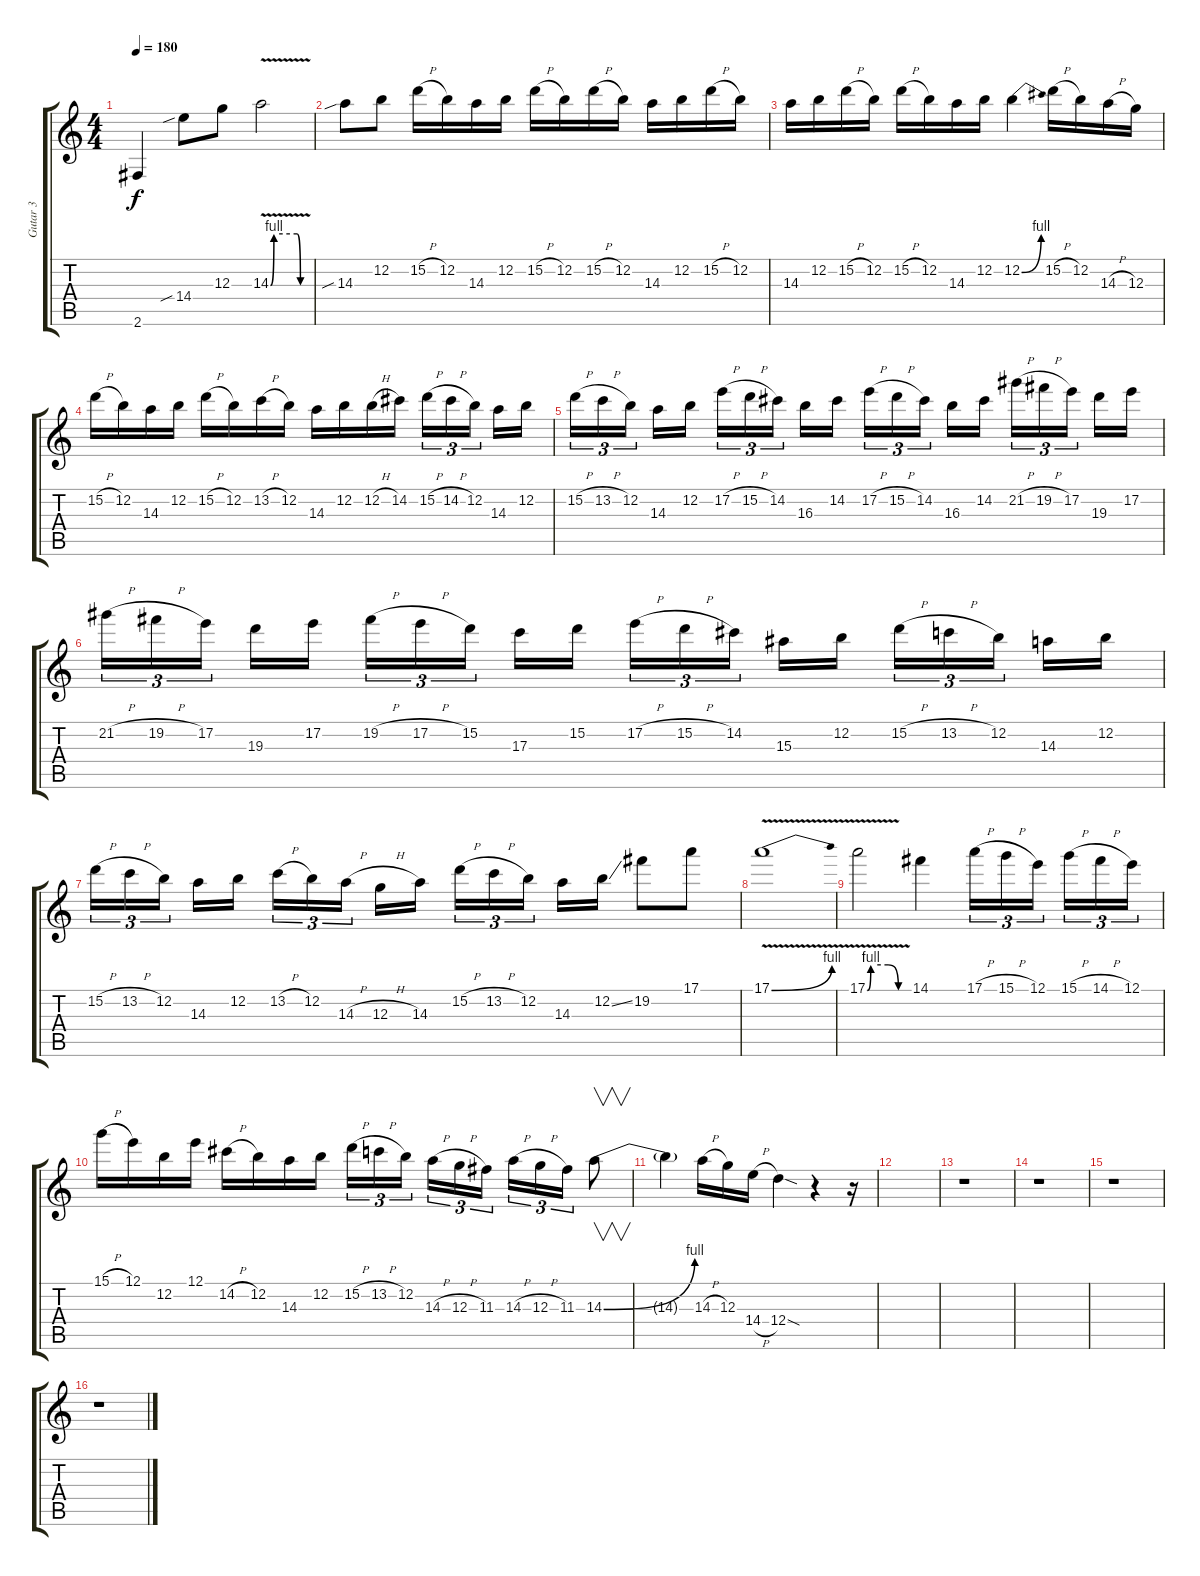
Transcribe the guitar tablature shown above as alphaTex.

\track ("Gutar 3" "Gutar 3") {instrument overdrivenguitar}
\staff {score tabs}
\tuning (E4 B3 G3 D3 A2 E2) {hide}
\ts (4 4)
\tempo 180
\clef g2
\ks c
2.6{t}.4{dy f} 14.4{sib}.8 12.3.8 14.3{be (custom 0 0 5 4 40 4 45 0 60 0) v}.2 |
14.3{sib}.8 12.2.8 15.2{h}.16 12.2.16 14.3.16 12.2.16 15.2{h}.16 12.2.16 15.2{h}.16 12.2.16 14.3.16 12.2.16 15.2{h}.16 12.2.16 |
14.3.16 12.2.16 15.2{h}.16 12.2.16 15.2{h}.16 12.2.16 14.3.16 12.2.16 12.2{be (bend 0 0 60 4)}.4 15.2{h}.16 12.2.16 14.3{h}.16 12.3.16 |
15.2{h}.16 12.2.16 14.3.16 12.2.16 15.2{h}.16 12.2.16 13.2{h}.16 12.2.16 14.3.16 12.2.16 12.2{h}.16 14.2.16 15.2{h}.16{tu (3 2)} 14.2{h}.16{tu (3 2)} 12.2.16{tu (3 2)} 14.3.16 12.2.16 |
15.2{h}.16{tu (3 2)} 13.2{h}.16{tu (3 2)} 12.2.16{tu (3 2)} 14.3.16 12.2.16 17.2{h}.16{tu (3 2)} 15.2{h}.16{tu (3 2)} 14.2.16{tu (3 2)} 16.3.16 14.2.16 17.2{h}.16{tu (3 2)} 15.2{h}.16{tu (3 2)} 14.2.16{tu (3 2)} 16.3.16 14.2.16 21.2{h}.16{tu (3 2)} 19.2{h}.16{tu (3 2)} 17.2.16{tu (3 2)} 19.3.16 17.2.16 |
21.2{h}.16{tu (3 2)} 19.2{h}.16{tu (3 2)} 17.2.16{tu (3 2)} 19.3.16 17.2.16 19.2{h}.16{tu (3 2)} 17.2{h}.16{tu (3 2)} 15.2.16{tu (3 2)} 17.3.16 15.2.16 17.2{h}.16{tu (3 2)} 15.2{h}.16{tu (3 2)} 14.2.16{tu (3 2)} 15.3.16 12.2.16 15.2{h}.16{tu (3 2)} 13.2{h}.16{tu (3 2)} 12.2.16{tu (3 2)} 14.3.16 12.2.16 |
15.2{h}.16{tu (3 2)} 13.2{h}.16{tu (3 2)} 12.2.16{tu (3 2)} 14.3.16 12.2.16 13.2{h}.16{tu (3 2)} 12.2.16{tu (3 2)} 14.3{h}.16{tu (3 2)} 12.3{h}.16 14.3.16 15.2{h}.16{tu (3 2)} 13.2{h}.16{tu (3 2)} 12.2.16{tu (3 2)} 14.3.16 12.2{ss}.16 19.2.8 17.1.8 |
17.1{be (bend 0 0 60 4) v}.1 |
17.1{be (custom 0 0 5 4 30 4 45 0 60 0) v}.2 14.1.4 17.1{h}.16{tu (3 2)} 15.1{h}.16{tu (3 2)} 12.1.16{tu (3 2)} 15.1{h}.16{tu (3 2)} 14.1{h}.16{tu (3 2)} 12.1.16{tu (3 2)} |
15.1{h}.16 12.1.16 12.2.16 12.1.16 14.2{h}.16 12.2.16 14.3.16 12.2.16 15.2{h}.16{tu (3 2)} 13.2{h}.16{tu (3 2)} 12.2.16{tu (3 2)} 14.3{h}.16{tu (3 2)} 12.3{h}.16{tu (3 2)} 11.3.16{tu (3 2)} 14.3{h}.16{tu (3 2)} 12.3{h}.16{tu (3 2)} 11.3.16{tu (3 2)} 14.3{be (bend 0 0 60 4)}.8{v} |
14.3{t}.4 14.3{h}.16 12.3.16 14.4{h}.16 12.4{sod}.4 r.4 r.16 |
|
r.1 |
r.1 |
r.1 |
r.1
